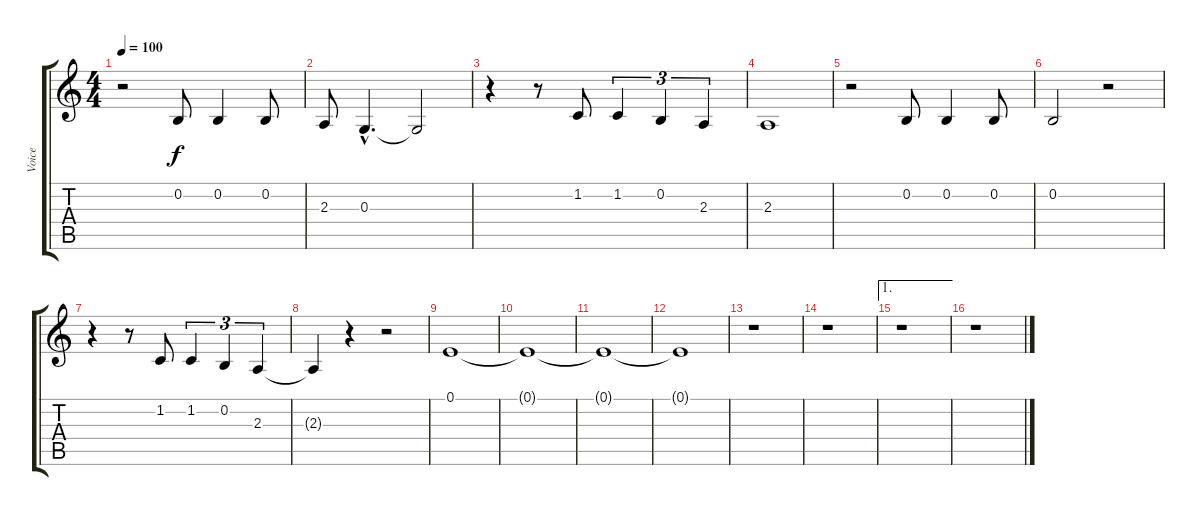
\track ("Voice" "Voice") {instrument cello}
\staff {score tabs}
\tuning (E4 B3 G3 D3 A2 E2) {hide}
\ts (4 4)
\tempo 100
\clef g2
\ks c
r.2{dy f} 0.2.8 0.2.4 0.2.8 |
2.3.8 0.3{hac}.4{d} 0.3{t}.2 |
r.4 r.8 1.2.8 1.2.4{tu (3 2)} 0.2.4{tu (3 2)} 2.3.4{tu (3 2)} |
2.3.1 |
r.2 0.2.8 0.2.4 0.2.8 |
0.2.2 r.2 |
r.4 r.8 1.2.8 1.2.4{tu (3 2)} 0.2.4{tu (3 2)} 2.3.4{tu (3 2)} |
2.3{t}.4 r.4 r.2 |
0.1.1 |
0.1{t}.1 |
0.1{t}.1 |
0.1{t}.1 |
r.1 |
r.1 |
\ae 1
r.1 |
r.1
